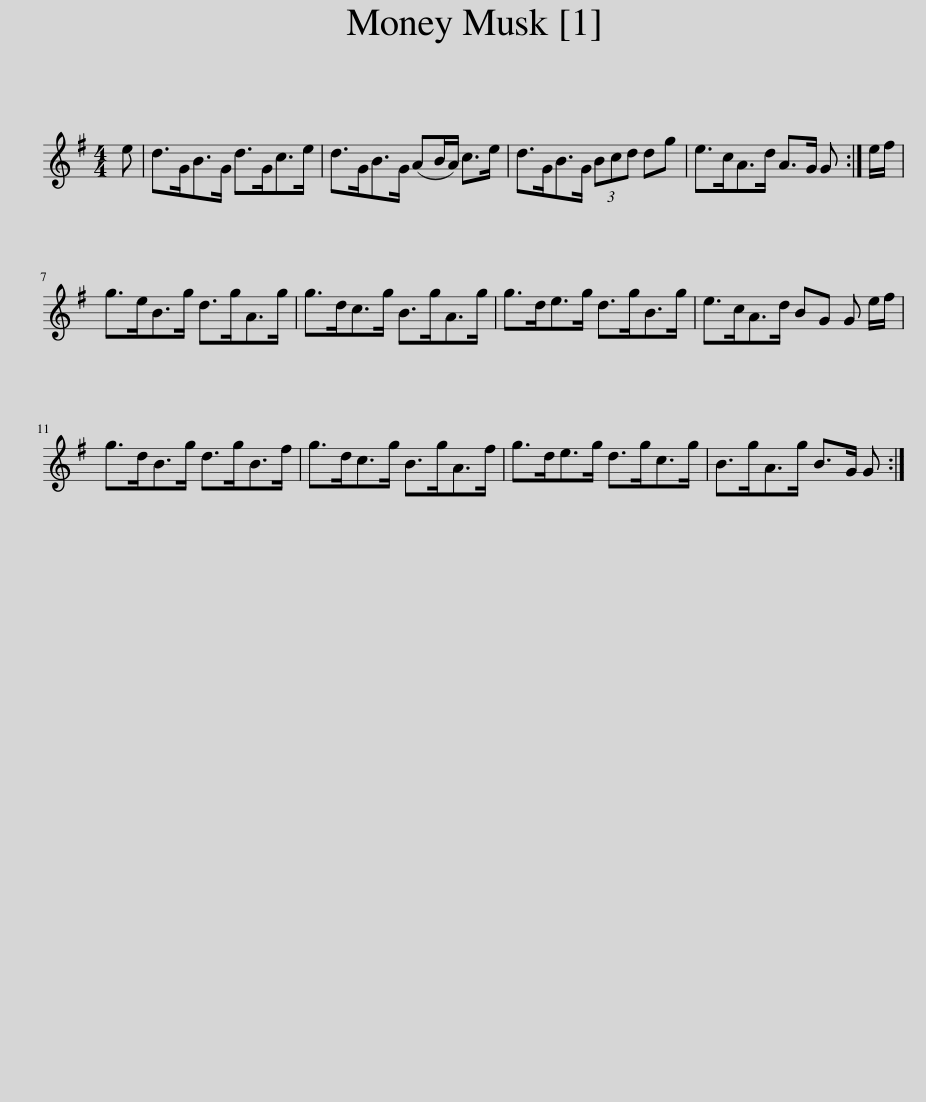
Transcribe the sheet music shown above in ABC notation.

X:1
L:1/8
M:4/4
I:linebreak $
K:G
V:1 treble
V:1
 e | d>GB>G d>Gc>e | d>GB>G (AB/A/) c>e | d>GB>G (3Bcd dg | e>cA>d A>G G :| %5
 e/f/ |$ g>eB>g d>gA>g | g>dc>g B>gA>g | g>de>g d>gB>g | e>cA>d BG G e/f/ |$ %10
 g>dB>g d>gB>f | g>dc>g B>gA>f | g>de>g d>gc>g | B>gA>g B>G G :| %14
